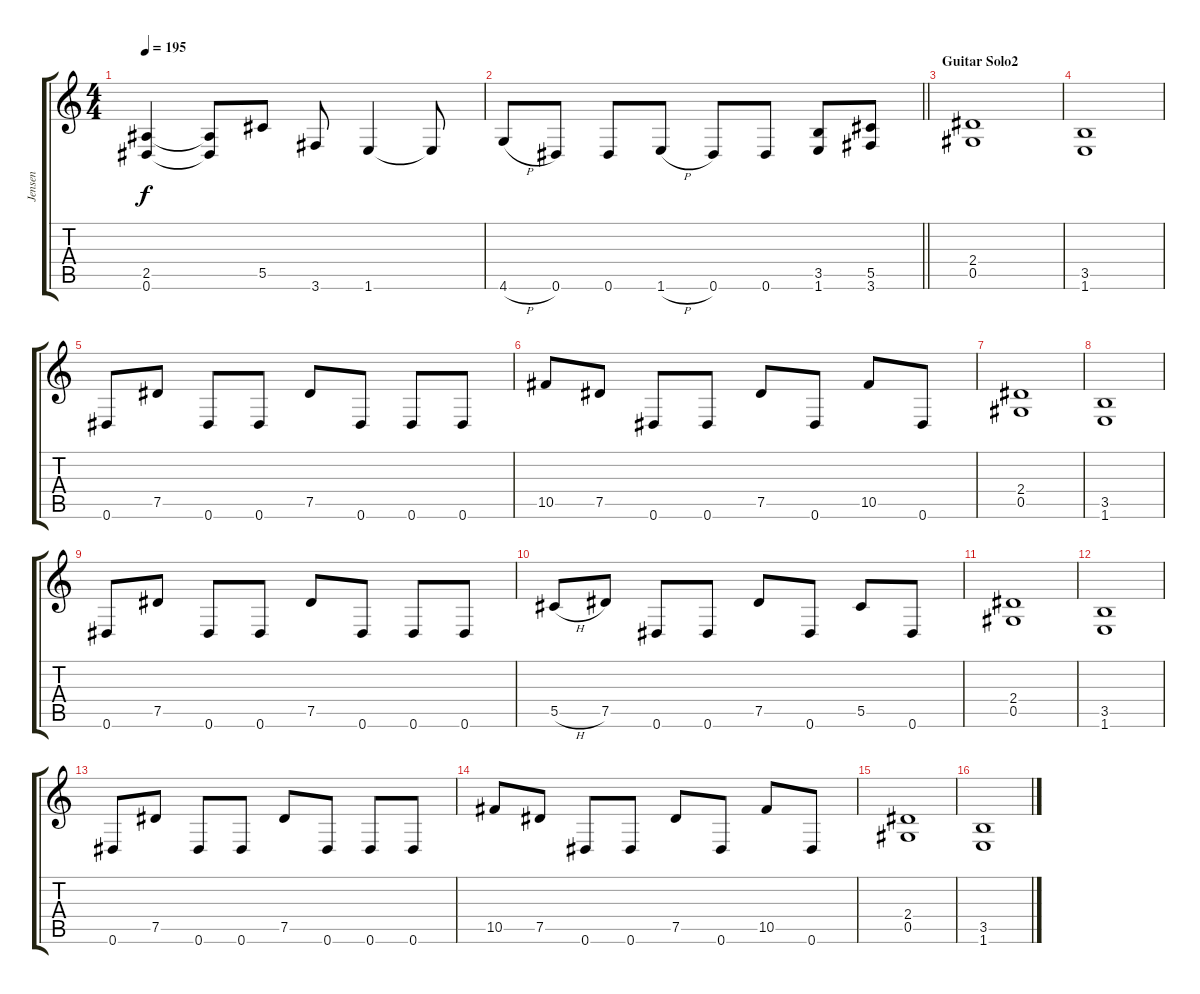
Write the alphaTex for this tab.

\track ("Jensen" "Jensen") {instrument distortionguitar}
\staff {score tabs}
\tuning (Eb4 Bb3 Gb3 Db3 Ab2 Eb2) {hide}
\ts (4 4)
\tempo 195
\clef g2
\ks c
(2.5 0.6).4{dy f} (2.5{t} 0.6{t}).8 5.5.8 3.6.8 1.6.4 1.6{t}.8 |
\barLineRight lightlight
4.6{h}.8 0.6.8 0.6.8 1.6{h}.8 0.6.8 0.6.8 (3.5 1.6).8 (5.5 3.6).8 |
\section ("" "Guitar Solo2")
(2.4 0.5).1 |
(3.5 1.6).1 |
0.6.8 7.5.8 0.6.8 0.6.8 7.5.8 0.6.8 0.6.8 0.6.8 |
10.5.8 7.5.8 0.6.8 0.6.8 7.5.8 0.6.8 10.5.8 0.6.8 |
(2.4 0.5).1 |
(3.5 1.6).1 |
0.6.8 7.5.8 0.6.8 0.6.8 7.5.8 0.6.8 0.6.8 0.6.8 |
5.5{h}.8 7.5.8 0.6.8 0.6.8 7.5.8 0.6.8 5.5.8 0.6.8 |
(2.4 0.5).1 |
(3.5 1.6).1 |
0.6.8 7.5.8 0.6.8 0.6.8 7.5.8 0.6.8 0.6.8 0.6.8 |
10.5.8 7.5.8 0.6.8 0.6.8 7.5.8 0.6.8 10.5.8 0.6.8 |
(2.4 0.5).1 |
(3.5 1.6).1
